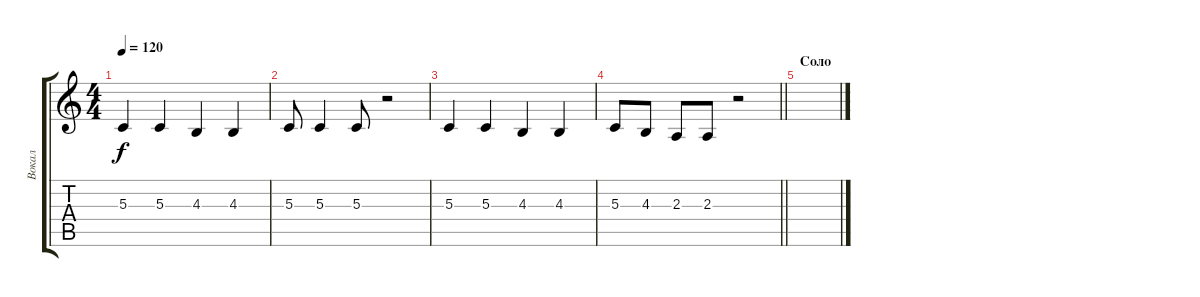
\track ("Вокал" "Вокал") {instrument oboe}
\staff {score tabs}
\tuning (E4 B3 G3 D3 A2 E2) {hide}
\ts (4 4)
\tempo 120
\clef g2
\ks c
5.3.4{dy f} 5.3.4 4.3.4 4.3.4 |
5.3.8 5.3.4 5.3.8 r.2 |
5.3.4 5.3.4 4.3.4 4.3.4 |
\barLineRight lightlight
5.3.8 4.3.8 2.3.8 2.3.8 r.2 |
\section ("" "Соло")
